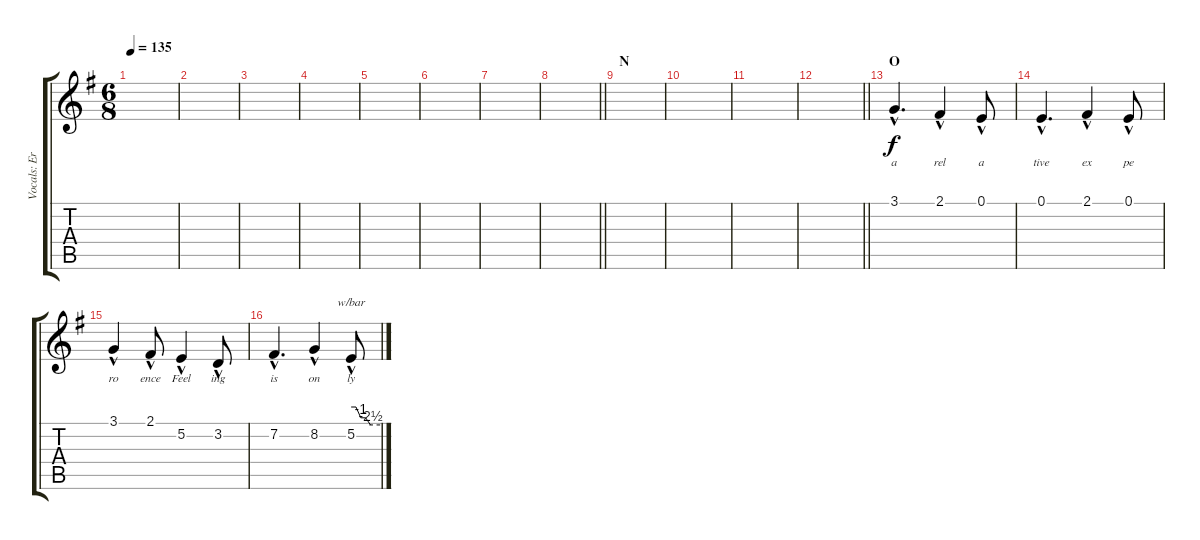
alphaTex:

\track ("Vocals: Eric" "Vocals: Er") {instrument lead2sawtooth}
\staff {score tabs}
\tuning (E4 B3 G3 D3 A2 E2) {hide}
\ts (6 8)
\tempo 135
\clef g2
\ks g
|
|
|
|
|
|
|
\barLineRight lightlight
|
\section ("" "N")
|
|
|
\barLineRight lightlight
|
\section ("" "O")
3.1{hac}.4{d lyrics (0 "a") lyrics (1 "") lyrics (2 "") lyrics (3 "") lyrics (4 "")} 2.1{hac}.4{lyrics (0 "rel") lyrics (1 "") lyrics (2 "") lyrics (3 "") lyrics (4 "")} 0.1{hac}.8{lyrics (0 "a") lyrics (1 "") lyrics (2 "") lyrics (3 "") lyrics (4 "")} |
0.1{hac}.4{d lyrics (0 "tive") lyrics (1 "") lyrics (2 "") lyrics (3 "") lyrics (4 "")} 2.1{hac}.4{lyrics (0 "ex") lyrics (1 "") lyrics (2 "") lyrics (3 "") lyrics (4 "")} 0.1{hac}.8{lyrics (0 "pe") lyrics (1 "") lyrics (2 "") lyrics (3 "") lyrics (4 "")} |
3.1{hac}.4{lyrics (0 "ro") lyrics (1 "") lyrics (2 "") lyrics (3 "") lyrics (4 "")} 2.1{hac}.8{lyrics (0 "ence") lyrics (1 "") lyrics (2 "") lyrics (3 "") lyrics (4 "")} 5.2{hac}.4{lyrics (0 "Feel") lyrics (1 "") lyrics (2 "") lyrics (3 "") lyrics (4 "")} 3.2{hac}.8{lyrics (0 "ing") lyrics (1 "") lyrics (2 "") lyrics (3 "") lyrics (4 "")} |
7.2{hac}.4{d lyrics (0 "is") lyrics (1 "") lyrics (2 "") lyrics (3 "") lyrics (4 "")} 8.2{hac}.4{lyrics (0 "on") lyrics (1 "") lyrics (2 "") lyrics (3 "") lyrics (4 "")} 5.2{hac}.8{tbe (custom default 0 0 10 0 20 -4 30 -4 40 -10 60 -10) lyrics (0 "ly") lyrics (1 "") lyrics (2 "") lyrics (3 "") lyrics (4 "")}
